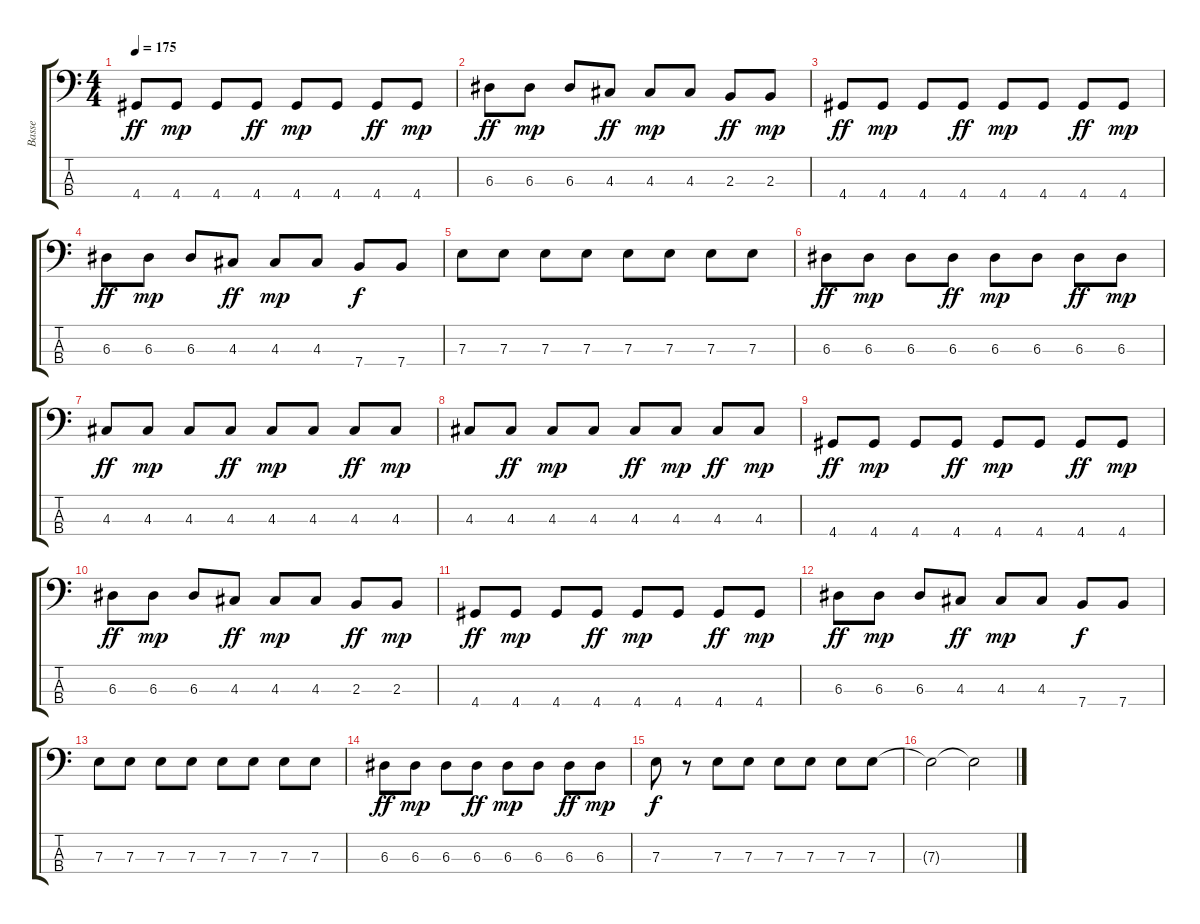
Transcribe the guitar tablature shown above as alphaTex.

\track ("Basse" "Basse") {instrument electricbassfinger}
\staff {score tabs}
\tuning (G2 D2 A1 E1) {hide}
\ts (4 4)
\tempo 175
\clef f4
\ks c
4.4.8{dy ff} 4.4.8{dy mp} 4.4.8 4.4.8{dy ff} 4.4.8{dy mp} 4.4.8 4.4.8{dy ff} 4.4.8{dy mp} |
6.3.8{dy ff} 6.3.8{dy mp} 6.3.8 4.3.8{dy ff} 4.3.8{dy mp} 4.3.8 2.3.8{dy ff} 2.3.8{dy mp} |
4.4.8{dy ff} 4.4.8{dy mp} 4.4.8 4.4.8{dy ff} 4.4.8{dy mp} 4.4.8 4.4.8{dy ff} 4.4.8{dy mp} |
6.3.8{dy ff} 6.3.8{dy mp} 6.3.8 4.3.8{dy ff} 4.3.8{dy mp} 4.3.8 7.4.8{dy f} 7.4.8 |
7.3.8 7.3.8 7.3.8 7.3.8 7.3.8 7.3.8 7.3.8 7.3.8 |
6.3.8{dy ff} 6.3.8{dy mp} 6.3.8 6.3.8{dy ff} 6.3.8{dy mp} 6.3.8 6.3.8{dy ff} 6.3.8{dy mp} |
4.3.8{dy ff} 4.3.8{dy mp} 4.3.8 4.3.8{dy ff} 4.3.8{dy mp} 4.3.8 4.3.8{dy ff} 4.3.8{dy mp} |
4.3.8 4.3.8{dy ff} 4.3.8{dy mp} 4.3.8 4.3.8{dy ff} 4.3.8{dy mp} 4.3.8{dy ff} 4.3.8{dy mp} |
4.4.8{dy ff} 4.4.8{dy mp} 4.4.8 4.4.8{dy ff} 4.4.8{dy mp} 4.4.8 4.4.8{dy ff} 4.4.8{dy mp} |
6.3.8{dy ff} 6.3.8{dy mp} 6.3.8 4.3.8{dy ff} 4.3.8{dy mp} 4.3.8 2.3.8{dy ff} 2.3.8{dy mp} |
4.4.8{dy ff} 4.4.8{dy mp} 4.4.8 4.4.8{dy ff} 4.4.8{dy mp} 4.4.8 4.4.8{dy ff} 4.4.8{dy mp} |
6.3.8{dy ff} 6.3.8{dy mp} 6.3.8 4.3.8{dy ff} 4.3.8{dy mp} 4.3.8 7.4.8{dy f} 7.4.8 |
7.3.8 7.3.8 7.3.8 7.3.8 7.3.8 7.3.8 7.3.8 7.3.8 |
6.3.8{dy ff} 6.3.8{dy mp} 6.3.8 6.3.8{dy ff} 6.3.8{dy mp} 6.3.8 6.3.8{dy ff} 6.3.8{dy mp} |
7.3.8{dy f} r.8 7.3.8 7.3.8 7.3.8 7.3.8 7.3.8 7.3.8 |
7.3{t}.2 7.3{t}.2
